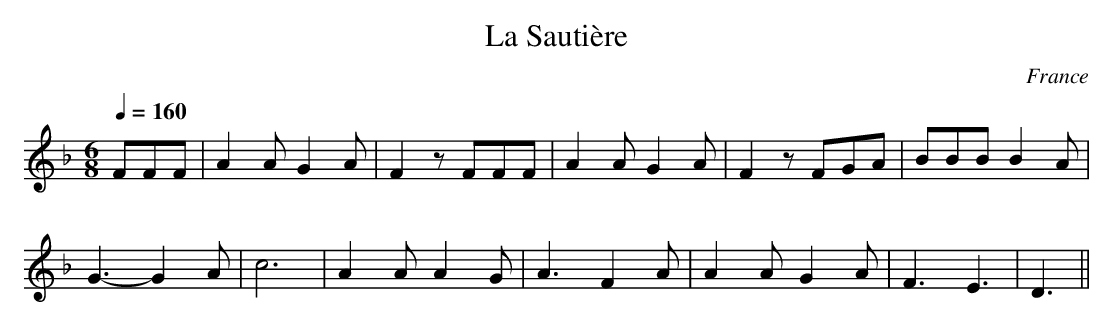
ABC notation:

X:1
T:La Sautière
O:France
M:6/8
L:1/8
Q:1/4= 160
K:F
FFF|A2 AG2A|F2 z FFF|A2 AG2A|F2 z FGA|BBB B2 A|!
G3-G2 A|c6|A2 A A2G|A3 F2A|A2 A G2A|F3 E3| D3||
